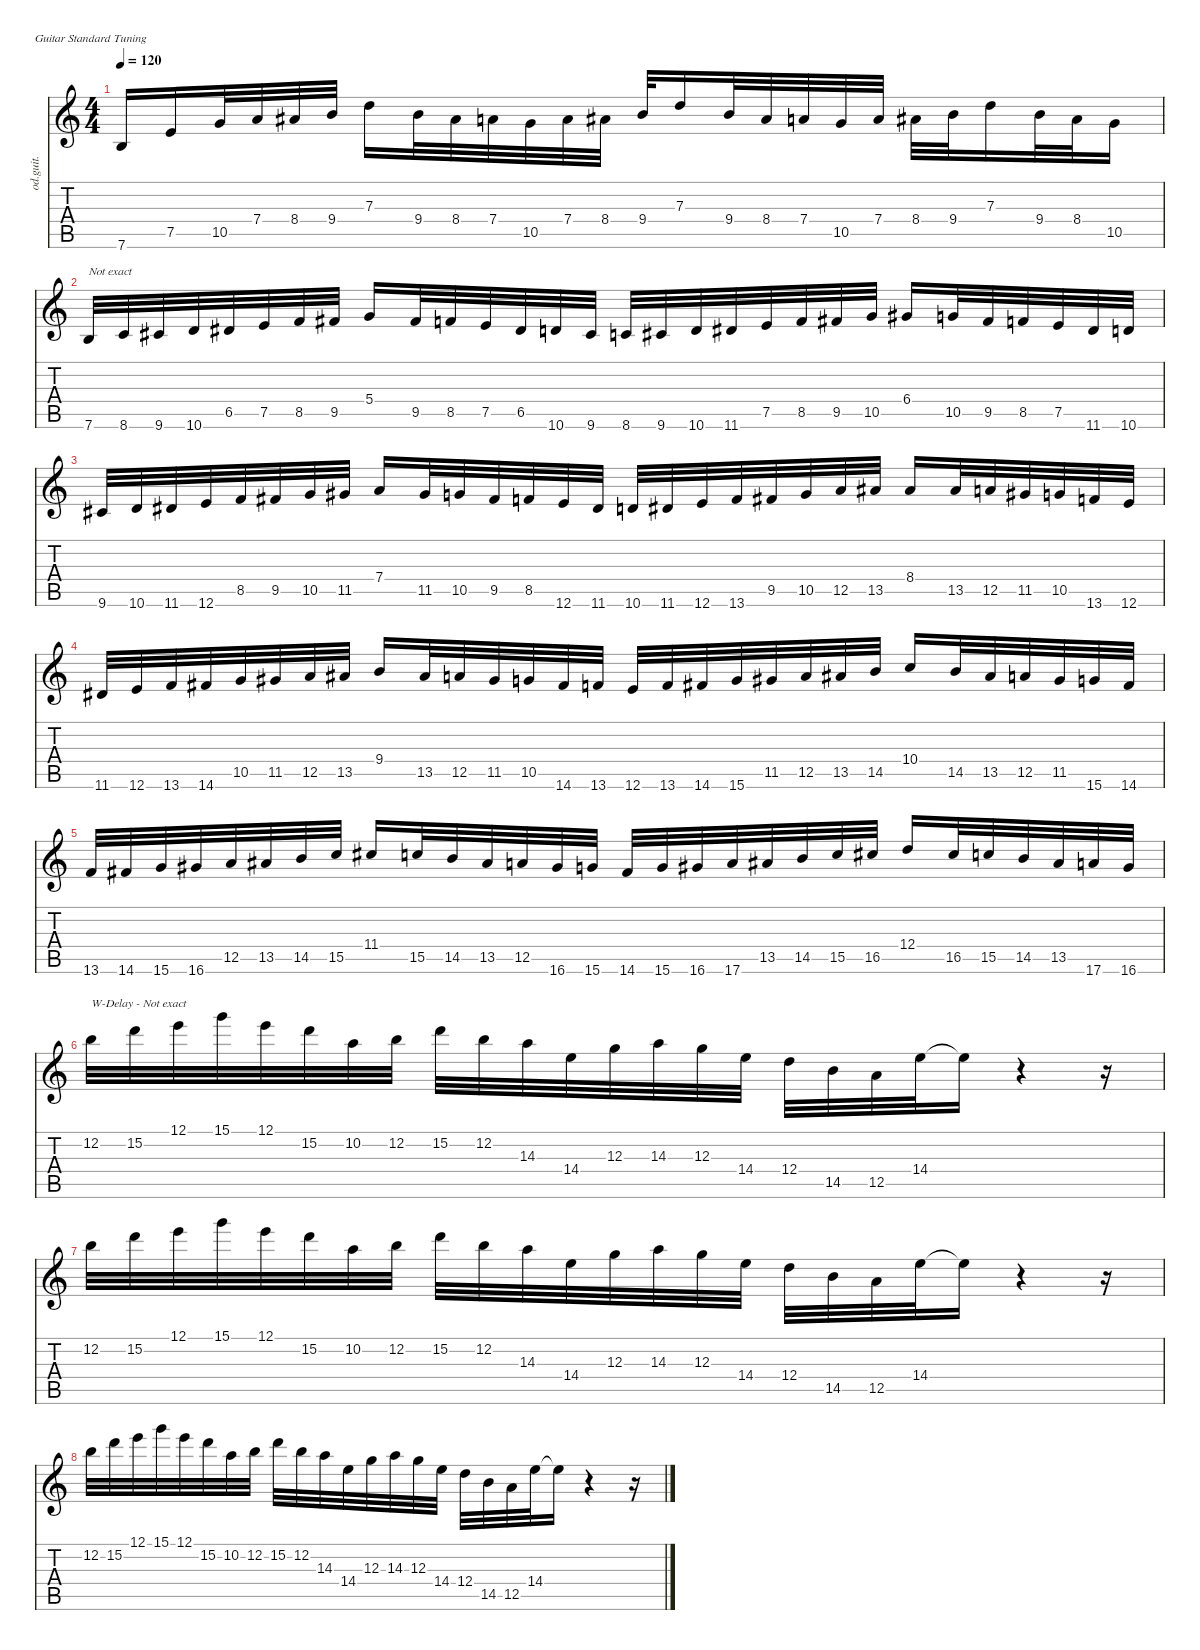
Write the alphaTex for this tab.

\defaultSystemsLayout 4
\hideDynamics
\bracketExtendMode nobrackets
\otherSystemsTrackNameOrientation horizontal
\track ("Satch Lead" "od.guit.") {instrument overdrivenguitar}
\staff {score tabs}
\tuning (E4 B3 G3 D3 A2 E2)
\ts (4 4)
\tempo 120
\clef g2
\ks c
7.6.16{dy f beam Up} 7.5.16{beam Up} 10.5.32{beam Up} 7.4.32{beam Up} 8.4{acc #}.32{beam Up} 9.4.32{beam Up} 7.3.16{beam Down} 9.4.32{beam Down} 8.4{acc #}.32{beam Down} 7.4.32{beam Down} 10.5.32{beam Down} 7.4.32{beam Down} 8.4{acc #}.32{beam Down} 9.4.32{beam Up} 7.3.16{beam Up} 9.4.32{beam Up} 8.4{acc #}.32{beam Up} 7.4.32{beam Up} 10.5.32{beam Up} 7.4.32{beam Up} 8.4{acc #}.32{beam Down} 9.4.32{beam Down} 7.3.16{beam Down} 9.4.32{beam Down} 8.4{acc #}.32{beam Down} 10.5.16{beam Down} |
7.6.32{txt "Not exact" beam Up} 8.6.32{beam Up} 9.6{acc #}.32{beam Up} 10.6.32{beam Up} 6.5{acc #}.32{beam Up} 7.5.32{beam Up} 8.5.32{beam Up} 9.5{acc #}.32{beam Up} 5.4.16{beam Up} 9.5{acc #}.32{beam Up} 8.5.32{beam Up} 7.5.32{beam Up} 6.5{acc #}.32{beam Up} 10.6.32{beam Up} 9.6{acc #}.32{beam Up} 8.6.32{beam Up} 9.6{acc #}.32{beam Up} 10.6.32{beam Up} 11.6{acc #}.32{beam Up} 7.5.32{beam Up} 8.5.32{beam Up} 9.5{acc #}.32{beam Up} 10.5.32{beam Up} 6.4{acc #}.16{beam Up} 10.5.32{beam Up} 9.5{acc #}.32{beam Up} 8.5.32{beam Up} 7.5.32{beam Up} 11.6{acc #}.32{beam Up} 10.6.32{beam Up} |
9.6{acc #}.32{beam Up} 10.6.32{beam Up} 11.6{acc #}.32{beam Up} 12.6.32{beam Up} 8.5.32{beam Up} 9.5{acc #}.32{beam Up} 10.5.32{beam Up} 11.5{acc #}.32{beam Up} 7.4.16{beam Up} 11.5{acc #}.32{beam Up} 10.5.32{beam Up} 9.5{acc #}.32{beam Up} 8.5.32{beam Up} 12.6.32{beam Up} 11.6{acc #}.32{beam Up} 10.6.32{beam Up} 11.6{acc #}.32{beam Up} 12.6.32{beam Up} 13.6.32{beam Up} 9.5{acc #}.32{beam Up} 10.5.32{beam Up} 12.5.32{beam Up} 13.5{acc #}.32{beam Up} 8.4{acc #}.16{beam Up} 13.5{acc #}.32{beam Up} 12.5.32{beam Up} 11.5{acc #}.32{beam Up} 10.5.32{beam Up} 13.6.32{beam Up} 12.6.32{beam Up} |
11.6{acc #}.32{beam Up} 12.6.32{beam Up} 13.6.32{beam Up} 14.6{acc #}.32{beam Up} 10.5.32{beam Up} 11.5{acc #}.32{beam Up} 12.5.32{beam Up} 13.5{acc #}.32{beam Up} 9.4.16{beam Up} 13.5{acc #}.32{beam Up} 12.5.32{beam Up} 11.5{acc #}.32{beam Up} 10.5.32{beam Up} 14.6{acc #}.32{beam Up} 13.6.32{beam Up} 12.6.32{beam Up} 13.6.32{beam Up} 14.6{acc #}.32{beam Up} 15.6.32{beam Up} 11.5{acc #}.32{beam Up} 12.5.32{beam Up} 13.5{acc #}.32{beam Up} 14.5.32{beam Up} 10.4.16{beam Up} 14.5.32{beam Up} 13.5{acc #}.32{beam Up} 12.5.32{beam Up} 11.5{acc #}.32{beam Up} 15.6.32{beam Up} 14.6{acc #}.32{beam Up} |
13.6.32{beam Up} 14.6{acc #}.32{beam Up} 15.6.32{beam Up} 16.6{acc #}.32{beam Up} 12.5.32{beam Up} 13.5{acc #}.32{beam Up} 14.5.32{beam Up} 15.5.32{beam Up} 11.4{acc #}.16{beam Up} 15.5.32{beam Up} 14.5.32{beam Up} 13.5{acc #}.32{beam Up} 12.5.32{beam Up} 16.6{acc #}.32{beam Up} 15.6.32{beam Up} 14.6{acc #}.32{beam Up} 15.6.32{beam Up} 16.6{acc #}.32{beam Up} 17.6.32{beam Up} 13.5{acc #}.32{beam Up} 14.5.32{beam Up} 15.5.32{beam Up} 16.5{acc #}.32{beam Up} 12.4.16{beam Up} 16.5{acc #}.32{beam Up} 15.5.32{beam Up} 14.5.32{beam Up} 13.5{acc #}.32{beam Up} 17.6.32{beam Up} 16.6{acc #}.32{beam Up} |
12.2.32{txt "W-Delay - Not exact" beam Down} 15.2.32{beam Down} 12.1.32{beam Down} 15.1.32{beam Down} 12.1.32{beam Down} 15.2.32{beam Down} 10.2.32{beam Down} 12.2.32{beam Down} 15.2.32{beam Down} 12.2.32{beam Down} 14.3.32{beam Down} 14.4.32{beam Down} 12.3.32{beam Down} 14.3.32{beam Down} 12.3.32{beam Down} 14.4.32{beam Down} 12.4.32{beam Down} 14.5.32{beam Down} 12.5.32{beam Down} 14.4.32{beam Down} 14.4{t}.16{beam Down} r.4{beam Down} r.16{beam Down} |
12.2.32{beam Down} 15.2.32{beam Down} 12.1.32{beam Down} 15.1.32{beam Down} 12.1.32{beam Down} 15.2.32{beam Down} 10.2.32{beam Down} 12.2.32{beam Down} 15.2.32{beam Down} 12.2.32{beam Down} 14.3.32{beam Down} 14.4.32{beam Down} 12.3.32{beam Down} 14.3.32{beam Down} 12.3.32{beam Down} 14.4.32{beam Down} 12.4.32{beam Down} 14.5.32{beam Down} 12.5.32{beam Down} 14.4.32{beam Down} 14.4{t}.16{beam Down} r.4{beam Down} r.16{beam Down} |
12.2.32{beam Down} 15.2.32{beam Down} 12.1.32{beam Down} 15.1.32{beam Down} 12.1.32{beam Down} 15.2.32{beam Down} 10.2.32{beam Down} 12.2.32{beam Down} 15.2.32{beam Down} 12.2.32{beam Down} 14.3.32{beam Down} 14.4.32{beam Down} 12.3.32{beam Down} 14.3.32{beam Down} 12.3.32{beam Down} 14.4.32{beam Down} 12.4.32{beam Down} 14.5.32{beam Down} 12.5.32{beam Down} 14.4.32{beam Down} 14.4{t}.16{beam Down} r.4{beam Down} r.16{beam Down}
